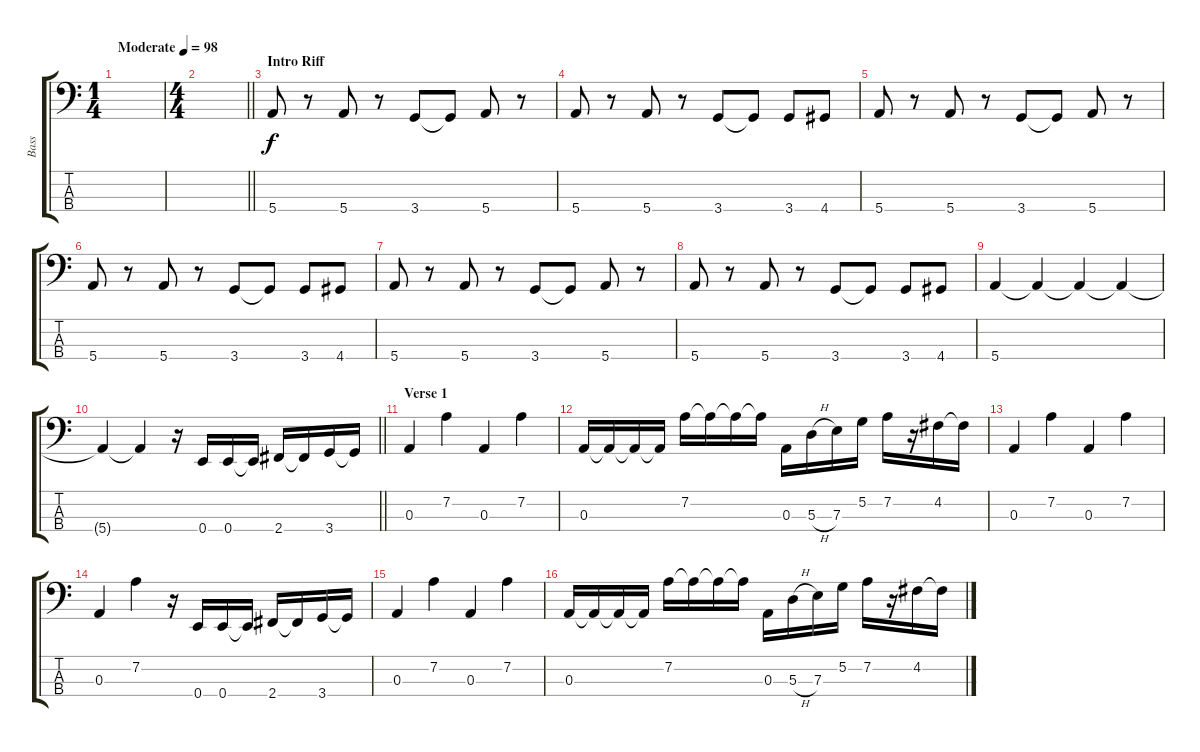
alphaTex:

\track ("Bass" "Bass") {instrument electricbassfinger}
\staff {score tabs}
\tuning (G2 D2 A1 E1) {hide}
\ts (1 4)
\tempo (98 "Moderate")
\clef f4
\ks c
|
\ts (4 4)
\barLineRight lightlight
|
\section ("" "Intro Riff")
5.4.8 r.8 5.4.8 r.8 3.4.8 3.4{t}.8 5.4.8 r.8 |
5.4.8 r.8 5.4.8 r.8 3.4.8 3.4{t}.8 3.4.8 4.4.8 |
5.4.8 r.8 5.4.8 r.8 3.4.8 3.4{t}.8 5.4.8 r.8 |
5.4.8 r.8 5.4.8 r.8 3.4.8 3.4{t}.8 3.4.8 4.4.8 |
5.4.8 r.8 5.4.8 r.8 3.4.8 3.4{t}.8 5.4.8 r.8 |
5.4.8 r.8 5.4.8 r.8 3.4.8 3.4{t}.8 3.4.8 4.4.8 |
5.4.4 5.4{t}.4 5.4{t}.4 5.4{t}.4 |
\barLineRight lightlight
5.4{t}.4 5.4{t}.4 r.16 0.4.16 0.4.16 0.4{t}.16 2.4.16 2.4{t}.16 3.4.16 3.4{t}.16 |
\section ("" "Verse 1")
0.3.4 7.2.4 0.3.4 7.2.4 |
0.3.16 0.3{t}.16 0.3{t}.16 0.3{t}.16 7.2.16 7.2{t}.16 7.2{t}.16 7.2{t}.16 0.3.16 5.3{h}.16 7.3.16 5.2.16 7.2.16 r.16 4.2.16 4.2{t}.16 |
0.3.4 7.2.4 0.3.4 7.2.4 |
0.3.4 7.2.4 r.16 0.4.16 0.4.16 0.4{t}.16 2.4.16 2.4{t}.16 3.4.16 3.4{t}.16 |
0.3.4 7.2.4 0.3.4 7.2.4 |
0.3.16 0.3{t}.16 0.3{t}.16 0.3{t}.16 7.2.16 7.2{t}.16 7.2{t}.16 7.2{t}.16 0.3.16 5.3{h}.16 7.3.16 5.2.16 7.2.16 r.16 4.2.16 4.2{t}.16
